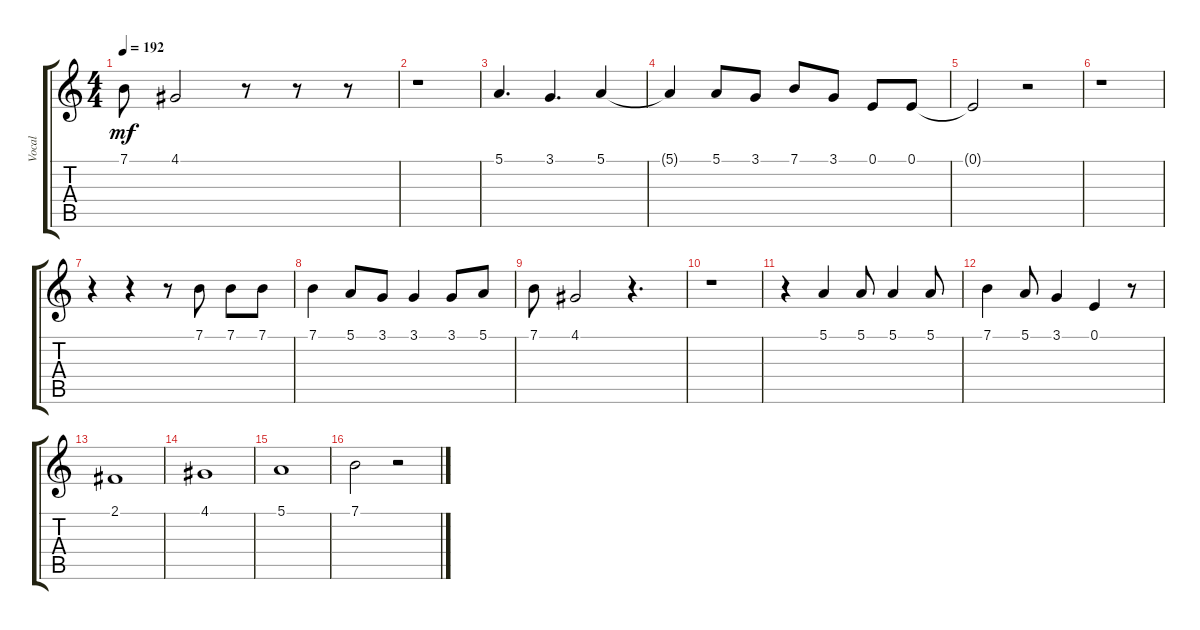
\track ("Vocal" "Vocal") {instrument tenorsax}
\staff {score tabs}
\tuning (E4 B3 G3 D3 A2 E2) {hide}
\ts (4 4)
\tempo 192
\clef g2
\ks c
7.1.8{dy mf} 4.1.2 r.8 r.8 r.8 |
r.1 |
5.1.4{d} 3.1.4{d} 5.1.4 |
5.1{t}.4 5.1.8 3.1.8 7.1.8 3.1.8 0.1.8 0.1.8 |
0.1{t}.2 r.2 |
r.1 |
r.4 r.4 r.8 7.1.8 7.1.8 7.1.8 |
7.1.4 5.1.8 3.1.8 3.1.4 3.1.8 5.1.8 |
7.1.8 4.1.2 r.4{d} |
r.1 |
r.4 5.1.4 5.1.8 5.1.4 5.1.8 |
7.1.4 5.1.8 3.1.4 0.1.4 r.8 |
2.1.1 |
4.1.1 |
5.1.1 |
7.1.2 r.2
